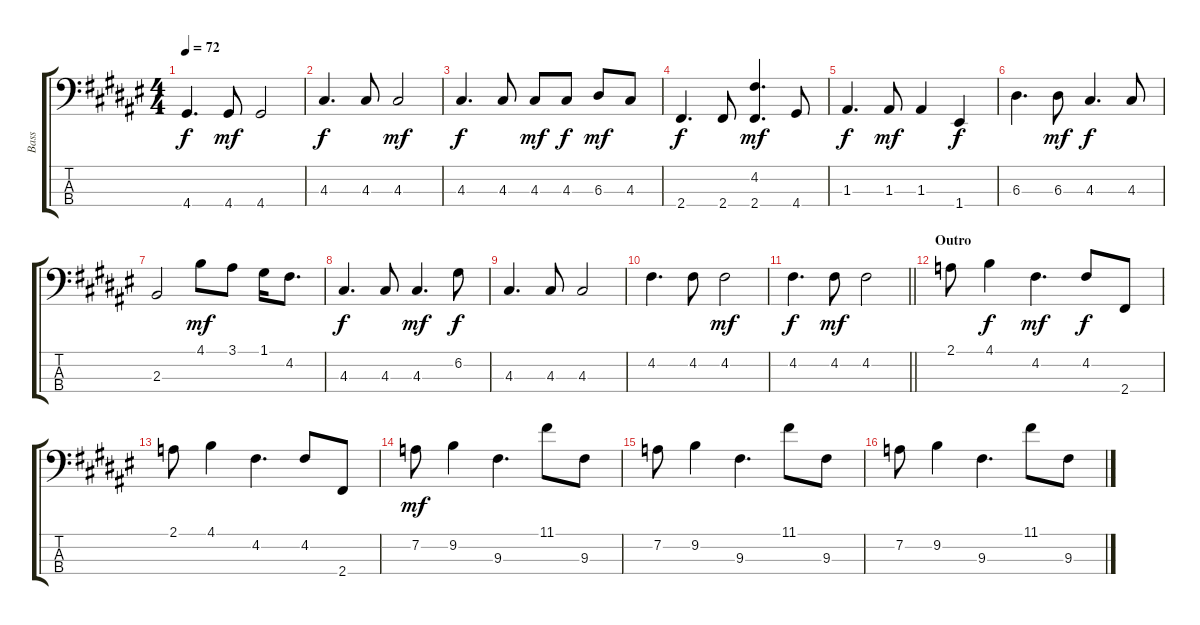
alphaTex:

\track ("Bass" "Bass") {instrument electricbassfinger}
\staff {score tabs}
\tuning (G2 D2 A1 E1) {hide}
\ts (4 4)
\tempo 72
\clef f4
\ks f#
4.4.4{d dy f} 4.4.8{dy mf} 4.4.2 |
4.3.4{d dy f} 4.3.8 4.3.2{dy mf} |
4.3.4{d dy f} 4.3.8 4.3.8{dy mf} 4.3.8{dy f} 6.3.8{dy mf} 4.3.8 |
2.4.4{d dy f} 2.4.8 (4.2 2.4).4{d dy mf} 4.4.8 |
1.3.4{d dy f} 1.3.8{dy mf} 1.3.4 1.4.4{dy f} |
6.3.4{d} 6.3.8{dy mf} 4.3.4{d dy f} 4.3.8 |
2.3.2 4.1.8{dy mf} 3.1.8 1.1.16 4.2.8{d} |
4.3.4{d dy f} 4.3.8 4.3.4{d dy mf} 6.2.8{dy f} |
4.3.4{d} 4.3.8 4.3.2 |
4.2.4{d} 4.2.8 4.2.2{dy mf} |
\barLineRight lightlight
4.2.4{d dy f} 4.2.8{dy mf} 4.2.2 |
\section ("" "Outro")
2.1.8 4.1.4{dy f} 4.2.4{d dy mf} 4.2.8{dy f} 2.4.8 |
2.1.8 4.1.4 4.2.4{d} 4.2.8 2.4.8 |
7.2.8{dy mf} 9.2.4 9.3.4{d} 11.1.8 9.3.8 |
7.2.8 9.2.4 9.3.4{d} 11.1.8 9.3.8 |
7.2.8 9.2.4 9.3.4{d} 11.1.8 9.3.8
